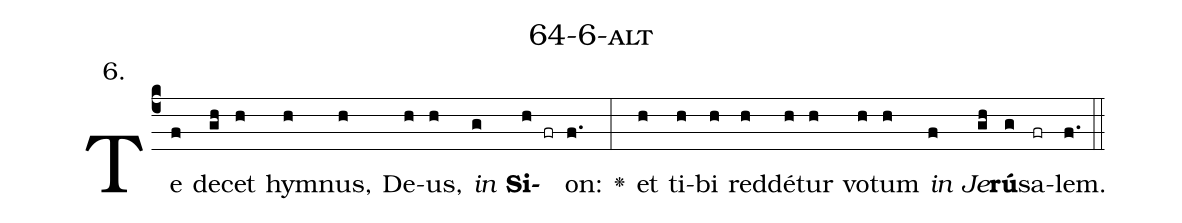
name: 64-6-alt;
annotation: 6.;
%%
(c4)Te(f) de(gh)cet(h) hym(h)nus,(h) De(h)us,(h) <i>in</i>(g) <b>Si</b>(h fr)on:(f.) <v>\greheightstar</v>(:) et(h) ti(h)bi(h) red(h)dé(h)tur(h) vo(h)tum(h) <i>in</i>(f) <i>Je</i>(gh)<b>rú</b>(g)sa(fr)lem.(f.) (::)


%E(h) u(h) o(f) u(gh) a(g) e.(f.) (::)
